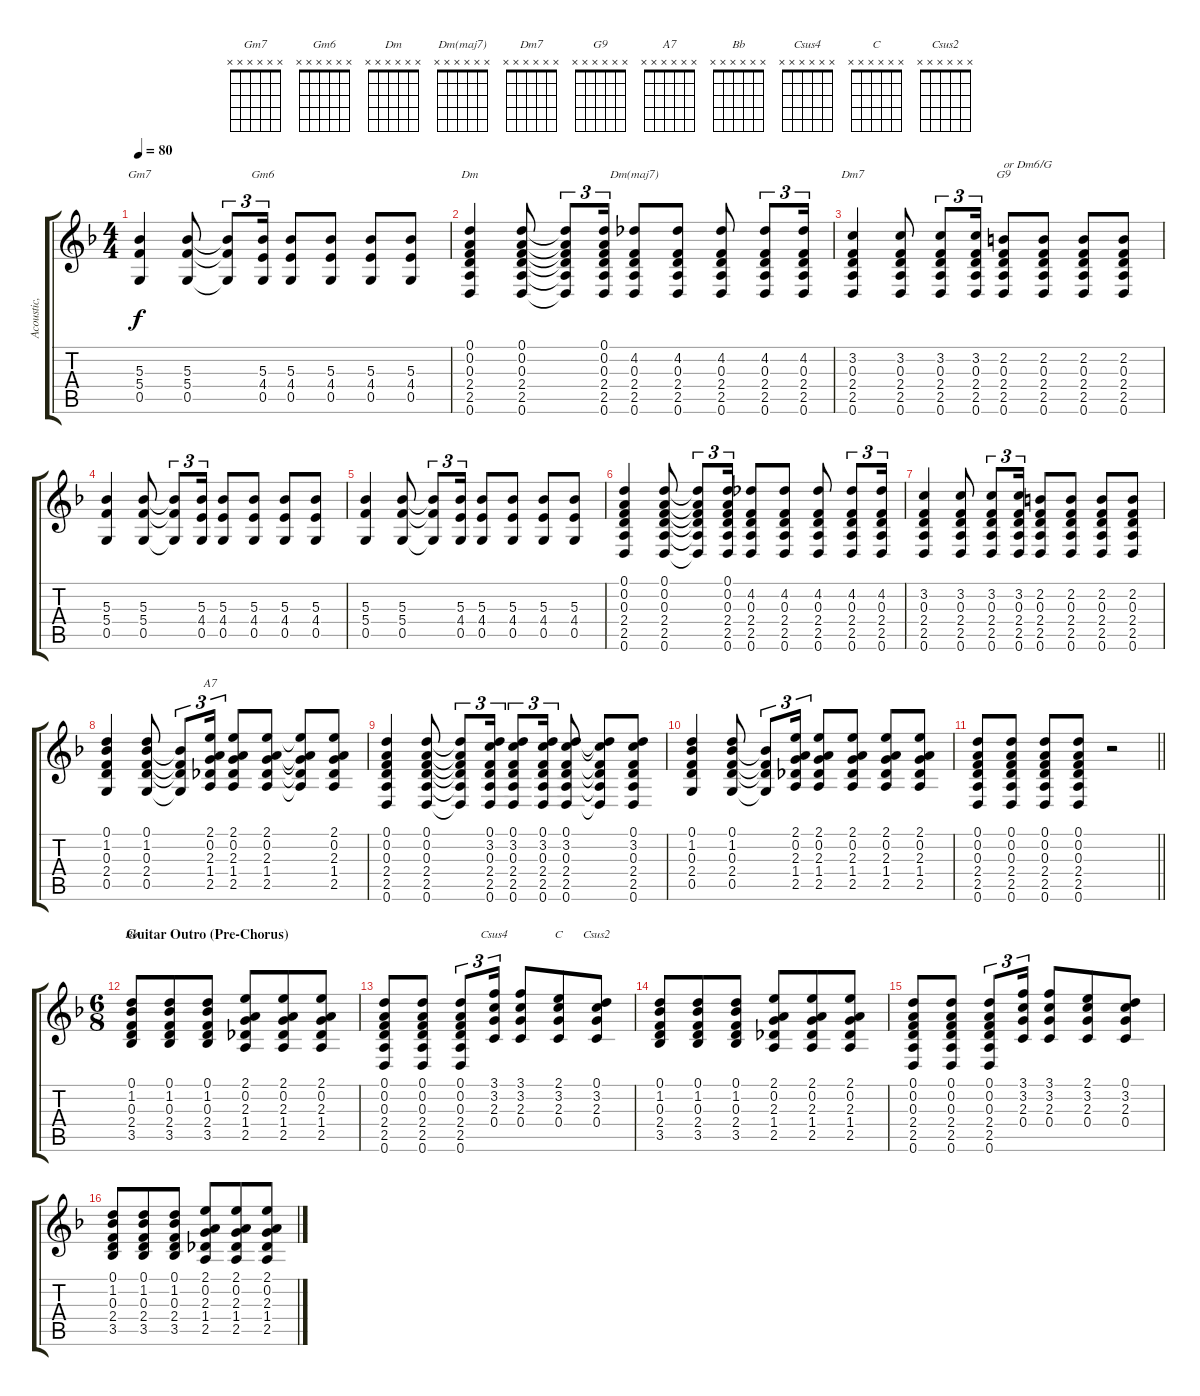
\track ("Acoustic, steel-stringed: main" "Acoustic, ") {instrument acousticguitarsteel}
\staff {score tabs}
\tuning (D4 A3 F3 C3 G2 D2) {hide}
\chord ("Gm7" x x x x x x)
\chord ("Gm6" x x x x x x)
\chord ("Dm" x x x x x x)
\chord ("Dm(maj7)" x x x x x x)
\chord ("Dm7" x x x x x x)
\chord ("G9" x x x x x x)
\chord ("A7" x x x x x x)
\chord ("Bb" x x x x x x)
\chord ("Csus4" x x x x x x)
\chord ("C" x x x x x x)
\chord ("Csus2" x x x x x x)
\ts (4 4)
\tempo 80
\clef g2
\ks dminor
(5.3 5.4 0.5).4{ch "Gm7" dy f} (5.3 5.4 0.5).8 (5.3{t} 5.4{t} 0.5{t}).8{tu (3 2)} (5.3 4.4 0.5).16{tu (3 2) ch "Gm6"} (5.3 4.4 0.5).8 (5.3 4.4 0.5).8 (5.3 4.4 0.5).8 (5.3 4.4 0.5).8 |
(0.1 0.2 0.3 2.4 2.5 0.6).4{ch "Dm"} (0.1 0.2 0.3 2.4 2.5 0.6).8 (0.1{t} 0.2{t} 0.3{t} 2.4{t} 2.5{t} 0.6{t}).8{tu (3 2)} (0.1 0.2 0.3 2.4 2.5 0.6).16{tu (3 2)} (4.2 0.3 2.4 2.5 0.6).8{ch "Dm(maj7)"} (4.2 0.3 2.4 2.5 0.6).8 (4.2 0.3 2.4 2.5 0.6).8 (4.2 0.3 2.4 2.5 0.6).8{tu (3 2)} (4.2 0.3 2.4 2.5 0.6).16{tu (3 2)} |
(3.2 0.3 2.4 2.5 0.6).4{ch "Dm7"} (3.2 0.3 2.4 2.5 0.6).8 (3.2 0.3 2.4 2.5 0.6).8{tu (3 2)} (3.2 0.3 2.4 2.5 0.6).16{tu (3 2)} (2.2 0.3 2.4 2.5 0.6).8{ch "G9" txt "or Dm6/G"} (2.2 0.3 2.4 2.5 0.6).8 (2.2 0.3 2.4 2.5 0.6).8 (2.2 0.3 2.4 2.5 0.6).8 |
(5.3 5.4 0.5).4 (5.3 5.4 0.5).8 (5.3{t} 5.4{t} 0.5{t}).8{tu (3 2)} (5.3 4.4 0.5).16{tu (3 2)} (5.3 4.4 0.5).8 (5.3 4.4 0.5).8 (5.3 4.4 0.5).8 (5.3 4.4 0.5).8 |
(5.3 5.4 0.5).4 (5.3 5.4 0.5).8 (5.3{t} 5.4{t} 0.5{t}).8{tu (3 2)} (5.3 4.4 0.5).16{tu (3 2)} (5.3 4.4 0.5).8 (5.3 4.4 0.5).8 (5.3 4.4 0.5).8 (5.3 4.4 0.5).8 |
(0.1 0.2 0.3 2.4 2.5 0.6).4 (0.1 0.2 0.3 2.4 2.5 0.6).8 (0.1{t} 0.2{t} 0.3{t} 2.4{t} 2.5{t} 0.6{t}).8{tu (3 2)} (0.1 0.2 0.3 2.4 2.5 0.6).16{tu (3 2)} (4.2 0.3 2.4 2.5 0.6).8 (4.2 0.3 2.4 2.5 0.6).8 (4.2 0.3 2.4 2.5 0.6).8 (4.2 0.3 2.4 2.5 0.6).8{tu (3 2)} (4.2 0.3 2.4 2.5 0.6).16{tu (3 2)} |
(3.2 0.3 2.4 2.5 0.6).4 (3.2 0.3 2.4 2.5 0.6).8 (3.2 0.3 2.4 2.5 0.6).8{tu (3 2)} (3.2 0.3 2.4 2.5 0.6).16{tu (3 2)} (2.2 0.3 2.4 2.5 0.6).8 (2.2 0.3 2.4 2.5 0.6).8 (2.2 0.3 2.4 2.5 0.6).8 (2.2 0.3 2.4 2.5 0.6).8 |
(0.1 1.2 0.3 2.4 0.5).4 (0.1 1.2 0.3 2.4 0.5).8 (1.2{t} 0.3{t} 2.4{t} 0.5{t}).8{tu (3 2)} (2.1 0.2 2.3 1.4 2.5).16{tu (3 2) ch "A7"} (2.1 0.2 2.3 1.4 2.5).8 (2.1 0.2 2.3 1.4 2.5).8 (2.1{t} 0.2{t} 2.3{t} 1.4{t} 2.5{t}).8 (2.1 0.2 2.3 1.4 2.5).8 |
(0.1 0.2 0.3 2.4 2.5 0.6).4 (0.1 0.2 0.3 2.4 2.5 0.6).8 (0.1{t} 0.2{t} 0.3{t} 2.4{t} 2.5{t} 0.6{t}).8{tu (3 2)} (0.1 3.2 0.3 2.4 2.5 0.6).16{tu (3 2)} (0.1 3.2 0.3 2.4 2.5 0.6).8{tu (3 2)} (0.1 3.2 0.3 2.4 2.5 0.6).16{tu (3 2)} (0.1 3.2 0.3 2.4 2.5 0.6).8 (0.1{t} 3.2{t} 0.3{t} 2.4{t} 2.5{t} 0.6{t}).8 (0.1 3.2 0.3 2.4 2.5 0.6).8 |
(0.1 1.2 0.3 2.4 0.5).4 (0.1 1.2 0.3 2.4 0.5).8 (1.2{t} 0.3{t} 2.4{t} 0.5{t}).8{tu (3 2)} (2.1 0.2 2.3 1.4 2.5).16{tu (3 2)} (2.1 0.2 2.3 1.4 2.5).8 (2.1 0.2 2.3 1.4 2.5).8 (2.1 0.2 2.3 1.4 2.5).8 (2.1 0.2 2.3 1.4 2.5).8 |
\barLineRight lightlight
(0.1 0.2 0.3 2.4 2.5 0.6).8 (0.1 0.2 0.3 2.4 2.5 0.6).8 (0.1 0.2 0.3 2.4 2.5 0.6).8 (0.1 0.2 0.3 2.4 2.5 0.6).8 r.2 |
\ts (6 8)
\section ("" "Guitar Outro (Pre-Chorus)")
(0.1 1.2 0.3 2.4 3.5).8{ch "Bb"} (0.1 1.2 0.3 2.4 3.5).8 (0.1 1.2 0.3 2.4 3.5).8 (2.1 0.2 2.3 1.4 2.5).8 (2.1 0.2 2.3 1.4 2.5).8 (2.1 0.2 2.3 1.4 2.5).8 |
(0.1 0.2 0.3 2.4 2.5 0.6).8 (0.1 0.2 0.3 2.4 2.5 0.6).8 (0.1 0.2 0.3 2.4 2.5 0.6).8{tu (3 2)} (3.1 3.2 2.3 0.4).16{tu (3 2) ch "Csus4"} (3.1 3.2 2.3 0.4).8 (2.1 3.2 2.3 0.4).8{ch "C"} (0.1 3.2 2.3 0.4).8{ch "Csus2"} |
(0.1 1.2 0.3 2.4 3.5).8 (0.1 1.2 0.3 2.4 3.5).8 (0.1 1.2 0.3 2.4 3.5).8 (2.1 0.2 2.3 1.4 2.5).8 (2.1 0.2 2.3 1.4 2.5).8 (2.1 0.2 2.3 1.4 2.5).8 |
(0.1 0.2 0.3 2.4 2.5 0.6).8 (0.1 0.2 0.3 2.4 2.5 0.6).8 (0.1 0.2 0.3 2.4 2.5 0.6).8{tu (3 2)} (3.1 3.2 2.3 0.4).16{tu (3 2)} (3.1 3.2 2.3 0.4).8 (2.1 3.2 2.3 0.4).8 (0.1 3.2 2.3 0.4).8 |
(0.1 1.2 0.3 2.4 3.5).8 (0.1 1.2 0.3 2.4 3.5).8 (0.1 1.2 0.3 2.4 3.5).8 (2.1 0.2 2.3 1.4 2.5).8 (2.1 0.2 2.3 1.4 2.5).8 (2.1 0.2 2.3 1.4 2.5).8
